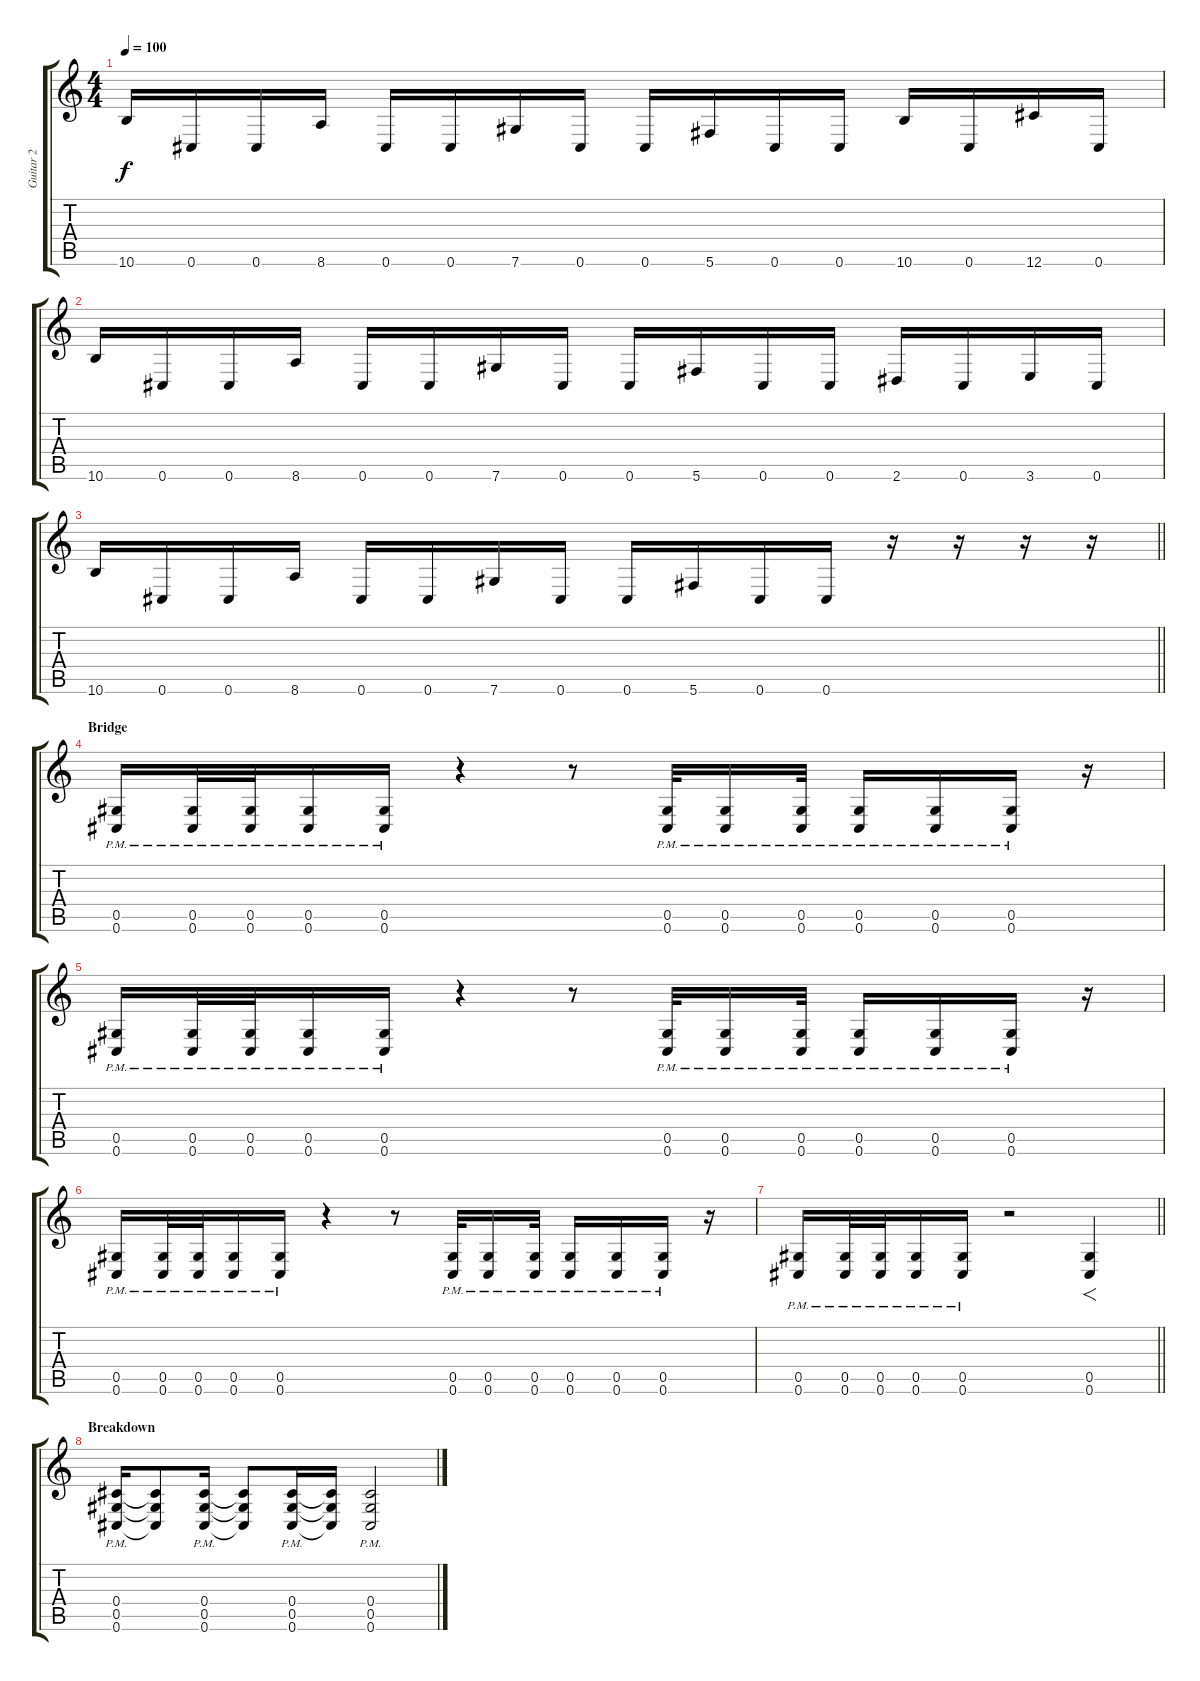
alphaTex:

\track ("Guitar 2" "Guitar 2") {instrument distortionguitar}
\staff {score tabs}
\tuning (Eb4 Bb3 Gb3 Db3 Ab2 Db2) {hide}
\ts (4 4)
\tempo 100
\clef g2
\ks c
10.6.16{dy f} 0.6.16 0.6.16 8.6.16 0.6.16 0.6.16 7.6.16 0.6.16 0.6.16 5.6.16 0.6.16 0.6.16 10.6.16 0.6.16 12.6.16 0.6.16 |
10.6.16{volume 10} 0.6.16 0.6.16 8.6.16 0.6.16 0.6.16 7.6.16 0.6.16 0.6.16 5.6.16 0.6.16 0.6.16 2.6.16 0.6.16 3.6.16 0.6.16 |
\barLineRight lightlight
10.6.16 0.6.16 0.6.16 8.6.16 0.6.16 0.6.16 7.6.16 0.6.16 0.6.16 5.6.16 0.6.16 0.6.16 r.16 r.16 r.16 r.16 |
\section ("" "Bridge")
(0.5{pm} 0.6{pm}).16 (0.5{pm} 0.6{pm}).32 (0.5{pm} 0.6{pm}).32 (0.5{pm} 0.6{pm}).16 (0.5{pm} 0.6{pm}).16 r.4 r.8 (0.5{pm} 0.6{pm}).32 (0.5{pm} 0.6{pm}).16 (0.5{pm} 0.6{pm}).32 (0.5{pm} 0.6{pm}).16 (0.5{pm} 0.6{pm}).16 (0.5{pm} 0.6{pm}).16 r.16 |
(0.5{pm} 0.6{pm}).16 (0.5{pm} 0.6{pm}).32 (0.5{pm} 0.6{pm}).32 (0.5{pm} 0.6{pm}).16 (0.5{pm} 0.6{pm}).16 r.4 r.8 (0.5{pm} 0.6{pm}).32 (0.5{pm} 0.6{pm}).16 (0.5{pm} 0.6{pm}).32 (0.5{pm} 0.6{pm}).16 (0.5{pm} 0.6{pm}).16 (0.5{pm} 0.6{pm}).16 r.16 |
(0.5{pm} 0.6{pm}).16 (0.5{pm} 0.6{pm}).32 (0.5{pm} 0.6{pm}).32 (0.5{pm} 0.6{pm}).16 (0.5{pm} 0.6{pm}).16 r.4 r.8 (0.5{pm} 0.6{pm}).32 (0.5{pm} 0.6{pm}).16 (0.5{pm} 0.6{pm}).32 (0.5{pm} 0.6{pm}).16 (0.5{pm} 0.6{pm}).16 (0.5{pm} 0.6{pm}).16 r.16 |
\barLineRight lightlight
(0.5{pm} 0.6{pm}).16 (0.5{pm} 0.6{pm}).32 (0.5{pm} 0.6{pm}).32 (0.5{pm} 0.6{pm}).16 (0.5{pm} 0.6{pm}).16 r.2 (0.5 0.6).4{f} |
\section ("" "Breakdown")
(0.4{pm} 0.5{pm} 0.6{pm}).16 (0.4{t} 0.5{t} 0.6{t}).8 (0.4{pm} 0.5{pm} 0.6{pm}).16 (0.4{t} 0.5{t} 0.6{t}).8 (0.4{pm} 0.5{pm} 0.6{pm}).16 (0.4{t} 0.5{t} 0.6{t}).16 (0.4{pm} 0.5{pm} 0.6{pm}).2
